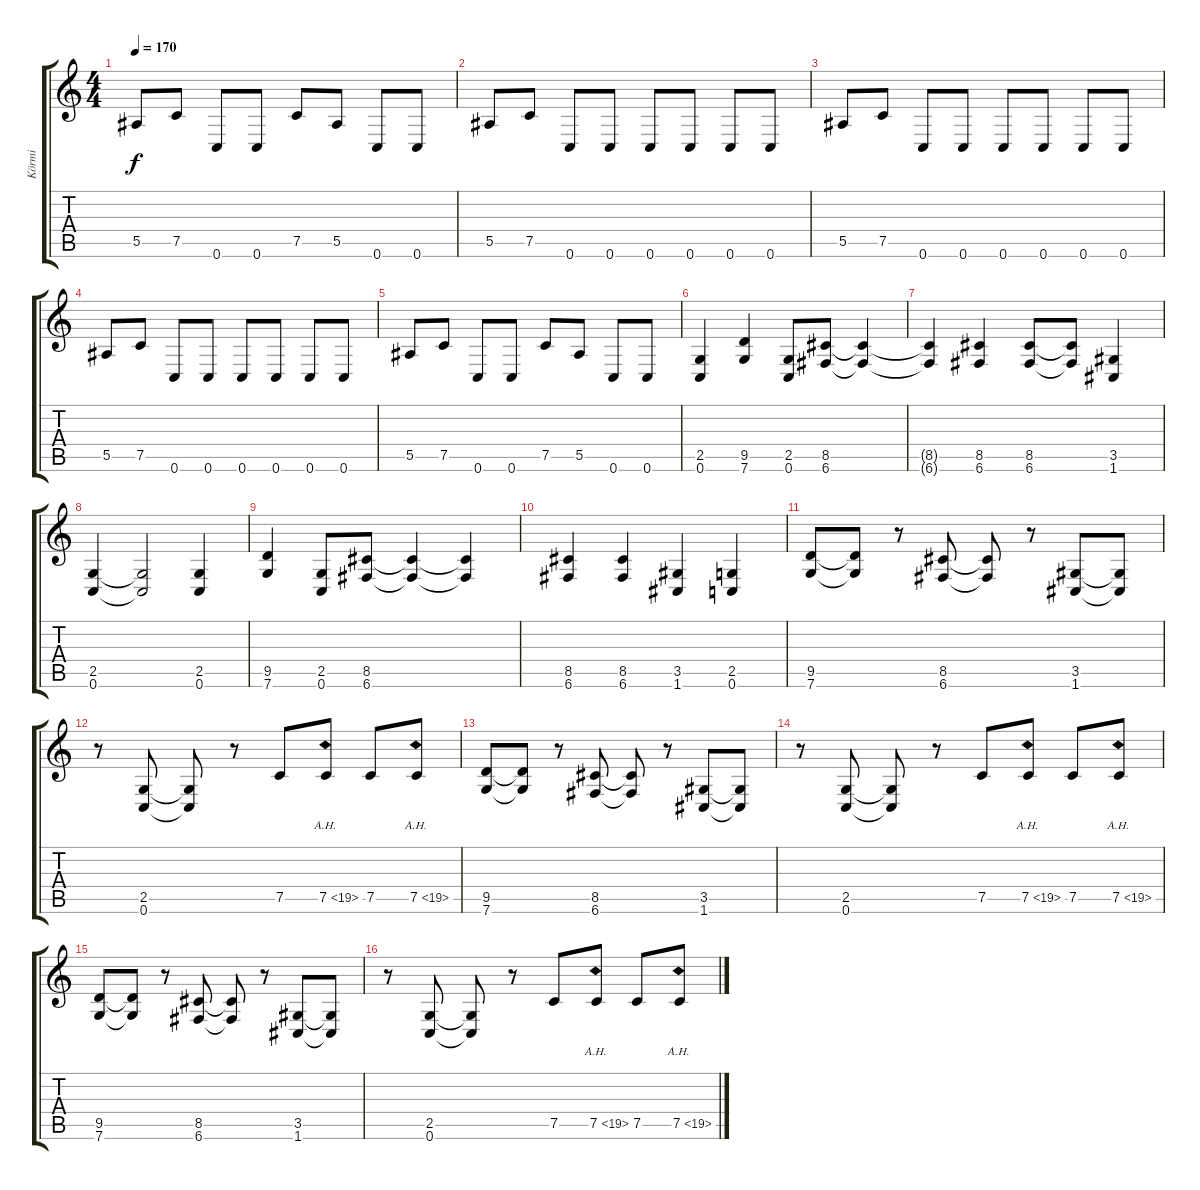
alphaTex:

\track ("Körmi" "Körmi") {instrument distortionguitar}
\staff {score tabs}
\tuning (C4 G3 Eb3 Bb2 F2 C2) {hide}
\ts (4 4)
\tempo 170
\clef g2
\ks c
5.5.8{dy f} 7.5.8 0.6.8 0.6.8 7.5.8 5.5.8 0.6.8 0.6.8 |
5.5.8 7.5.8 0.6.8 0.6.8 0.6.8 0.6.8 0.6.8 0.6.8 |
5.5.8 7.5.8 0.6.8 0.6.8 0.6.8 0.6.8 0.6.8 0.6.8 |
5.5.8 7.5.8 0.6.8 0.6.8 0.6.8 0.6.8 0.6.8 0.6.8 |
5.5.8 7.5.8 0.6.8 0.6.8 7.5.8 5.5.8 0.6.8 0.6.8 |
(2.5 0.6).4 (9.5 7.6).4 (2.5 0.6).8 (8.5 6.6).8 (8.5{t} 6.6{t}).4 |
(8.5{t} 6.6{t}).4 (8.5 6.6).4 (8.5 6.6).8 (8.5{t} 6.6{t}).8 (3.5 1.6).4 |
(2.5 0.6).4 (2.5{t} 0.6{t}).2 (2.5 0.6).4 |
(9.5 7.6).4 (2.5 0.6).8 (8.5 6.6).8 (8.5{t} 6.6{t}).4 (8.5{t} 6.6{t}).4 |
(8.5 6.6).4 (8.5 6.6).4 (3.5 1.6).4 (2.5 0.6).4 |
(9.5 7.6).8 (9.5{t} 7.6{t}).8 r.8 (8.5 6.6).8 (8.5{t} 6.6{t}).8 r.8 (3.5 1.6).8 (3.5{t} 1.6{t}).8 |
r.8 (2.5 0.6).8 (2.5{t} 0.6{t}).8 r.8 7.5.8 7.5{ah 12}.8 7.5.8 7.5{ah 12}.8 |
(9.5 7.6).8 (9.5{t} 7.6{t}).8 r.8 (8.5 6.6).8 (8.5{t} 6.6{t}).8 r.8 (3.5 1.6).8 (3.5{t} 1.6{t}).8 |
r.8 (2.5 0.6).8 (2.5{t} 0.6{t}).8 r.8 7.5.8 7.5{ah 12}.8 7.5.8 7.5{ah 12}.8 |
(9.5 7.6).8 (9.5{t} 7.6{t}).8 r.8 (8.5 6.6).8 (8.5{t} 6.6{t}).8 r.8 (3.5 1.6).8 (3.5{t} 1.6{t}).8 |
r.8 (2.5 0.6).8 (2.5{t} 0.6{t}).8 r.8 7.5.8 7.5{ah 12}.8 7.5.8 7.5{ah 12}.8
